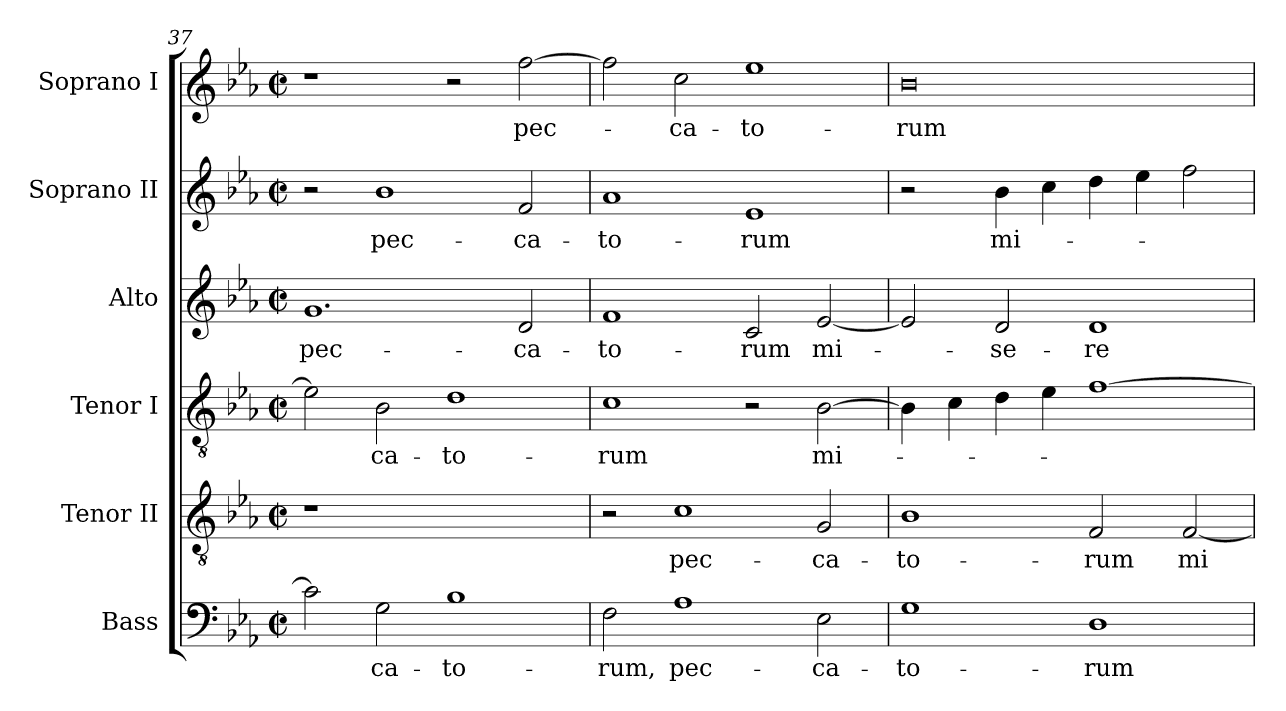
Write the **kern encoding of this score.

**kern	**text	**kern	**text	**kern	**text	**kern	**text	**kern	**text	**kern	**text
*part6	*part6	*part5	*part5	*part4	*part4	*part3	*part3	*part2	*part2	*part1	*part1
*staff6	*staff6	*staff5	*staff5	*staff4	*staff4	*staff3	*staff3	*staff2	*staff2	*staff1	*staff1
*I"Bass	*	*I"Tenor II	*	*I"Tenor I	*	*I"Alto	*	*I"Soprano II	*	*I"Soprano I	*
*	*	*	*	*	*	*	*	*I'II.	*	*I'I.	*
!!LO:PB:g=z
*clefF4	*	*clefGv2	*	*clefGv2	*	*clefG2	*	*clefG2	*	*clefG2	*
*	*	*	*	*ITrd7c12	*	*ITrd7c12	*	*	*	*	*
*k[b-e-a-]	*	*k[b-e-a-]	*	*k[b-e-a-]	*	*k[b-e-a-]	*	*k[b-e-a-]	*	*k[b-e-a-]	*
*E-:	*	*E-:	*	*E-:	*	*E-:	*	*E-:	*	*E-:	*
*M2/2	*	*M2/2	*	*M2/2	*	*M2/2	*	*M2/2	*	*M2/2	*
*met(c|)	*	*met(c|)	*	*met(c|)	*	*met(c|)	*	*met(c|)	*	*met(c|)	*
=37	=37	=37	=37	=37	=37	=37	=37	=37	=37	=37	=37
!	!	!LO:N:vis=1	!	!	!	!	!	!	!	!	!
!	!	!	!	!	!	!	!LO:LY:b:color=#000000	!	!	!	!
2ci\]	.	1r	.	2E-i\]	.	1.Gi	pec-	2r	.	1r	.
!	!LO:LY:b:color=#000000	!	!	!	!	!	!	!	!	!	!
!	!	!	!	!	!LO:LY:b:color=#000000	!	!	!	!	!	!
!	!	!	!	!	!	!	!	!	!LO:LY:b:color=#000000	!	!
2Gi\	-ca-	.	.	2BB-i\	-ca-	.	.	1b-i	pec-	.	.
!	!LO:LY:b:color=#000000	!	!	!	!	!	!	!	!	!	!
!	!	!	!	!	!LO:LY:b:color=#000000	!	!	!	!	!	!
1B-i	-to-	1ryy	.	1Di	-to-	.	.	.	.	2r	.
!	!	!	!	!	!	!	!LO:LY:b:color=#000000	!	!	!	!
!	!	!	!	!	!	!	!	!	!LO:LY:b:color=#000000	!	!
!	!	!	!	!	!	!	!	!	!	!	!LO:LY:b:color=#000000
.	.	.	.	.	.	2Di/	-ca-	2fi/	-ca-	[>2ffi\	pec-
=38	=38	=38	=38	=38	=38	=38	=38	=38	=38	=38	=38
!	!LO:LY:b:color=#000000	!	!	!	!	!	!	!	!	!	!
!	!	!	!	!	!LO:LY:b:color=#000000	!	!	!	!	!	!
!	!	!	!	!	!	!	!LO:LY:b:color=#000000	!	!	!	!
!	!	!	!	!	!	!	!	!	!LO:LY:b:color=#000000	!	!
2Fi\	-rum,	2r	.	1Ci	-rum	1Fi	-to-	1a-i	-to-	2ffi\]	.
!	!LO:LY:b:color=#000000	!	!	!	!	!	!	!	!	!	!
!	!	!	!LO:LY:b:color=#000000	!	!	!	!	!	!	!	!
!	!	!	!	!	!	!	!	!	!	!	!LO:LY:b:color=#000000
1A-i	pec-	1ci	pec-	.	.	.	.	.	.	2cci\	-ca-
!	!	!	!	!	!	!	!LO:LY:b:color=#000000	!	!	!	!
!	!	!	!	!	!	!	!	!	!LO:LY:b:color=#000000	!	!
!	!	!	!	!	!	!	!	!	!	!	!LO:LY:b:color=#000000
.	.	.	.	2r	.	2Ci/	-rum	1e-i	-rum	1ee-i	-to-
!	!LO:LY:b:color=#000000	!	!	!	!	!	!	!	!	!	!
!	!	!	!LO:LY:b:color=#000000	!	!	!	!	!	!	!	!
!	!	!	!	!	!LO:LY:b:color=#000000	!	!	!	!	!	!
!	!	!	!	!	!	!	!LO:LY:b:color=#000000	!	!	!	!
2E-i\	-ca-	2Gi/	-ca-	[>2BB-i\	mi-	[<2E-i/	mi-	.	.	.	.
=39	=39	=39	=39	=39	=39	=39	=39	=39	=39	=39	=39
!	!LO:LY:b:color=#000000	!	!	!	!	!	!	!	!	!	!
!	!	!	!LO:LY:b:color=#000000	!	!	!	!	!	!	!	!
!	!	!	!	!	!	!	!	!	!	!	!LO:LY:b:color=#000000
1Gi	-to-	1B-i	-to-	4BB-i\]	.	2E-i/]	.	2r	.	0b-i	-rum
.	.	.	.	4Ci\	.	.	.	.	.	.	.
!	!	!	!	!	!	!	!LO:LY:b:color=#000000	!	!	!	!
!	!	!	!	!	!	!	!	!	!LO:LY:b:color=#000000	!	!
.	.	.	.	4Di\	.	2Di/	-se-	4b-i\	mi-	.	.
.	.	.	.	4E-i\	.	.	.	4cci\	.	.	.
!	!LO:LY:b:color=#000000	!	!	!	!	!	!	!	!	!	!
!	!	!	!LO:LY:b:color=#000000	!	!	!	!	!	!	!	!
!	!	!	!	!	!	!	!LO:LY:b:color=#000000	!	!	!	!
1Di	-rum	2Fi/	-rum	[>1Fi	.	1Di	-re-	4ddi\	.	.	.
.	.	.	.	.	.	.	.	4ee-i\	.	.	.
!	!	!	!LO:LY:b:color=#000000	!	!	!	!	!	!	!	!
.	.	[<2Fi/	mi-	.	.	.	.	2ffi\	.	.	.
=	=	=	=	=	=	=	=	=	=	=	=
*-	*-	*-	*-	*-	*-	*-	*-	*-	*-	*-	*-
